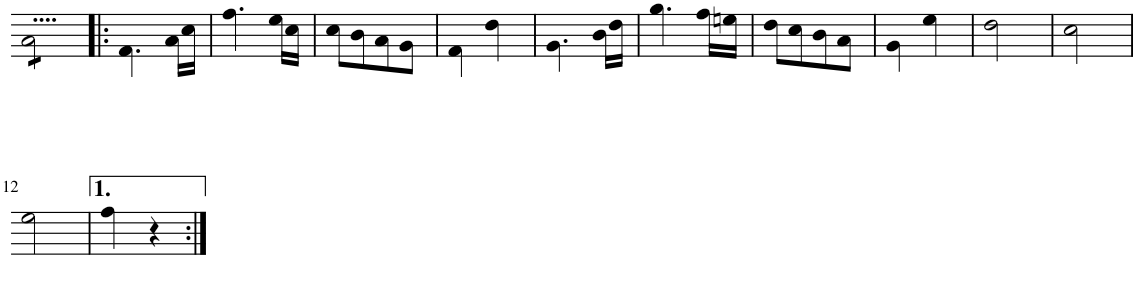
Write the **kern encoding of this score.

**kern
*part1
*staff1
*I"Piano
*I'Pno.
*clefG2
*k[b-]
*M2/4
=1
*tremolo
8a\L
8a\
8a\
8a\J
*Xtremolo
=2!|:
4.f\
16a\LL
16cc\JJ
=3
4.ff\
16ee\LL
16cc\JJ
=4
8cc\L
8b-\
8a\
8g\J
=5
4f\
4dd\
=6
4.g\
16b-\LL
16dd\JJ
=7
4.gg\
16ff\LL
16een\JJ
=8
8dd\L
8cc\
8b-\
8a\J
=9
4g\
4ee\
=10
2dd\
=11
2cc\
!!LO:LB:g=z
=12
2ee\
=13
4ff\
4r
=:|!
*-
